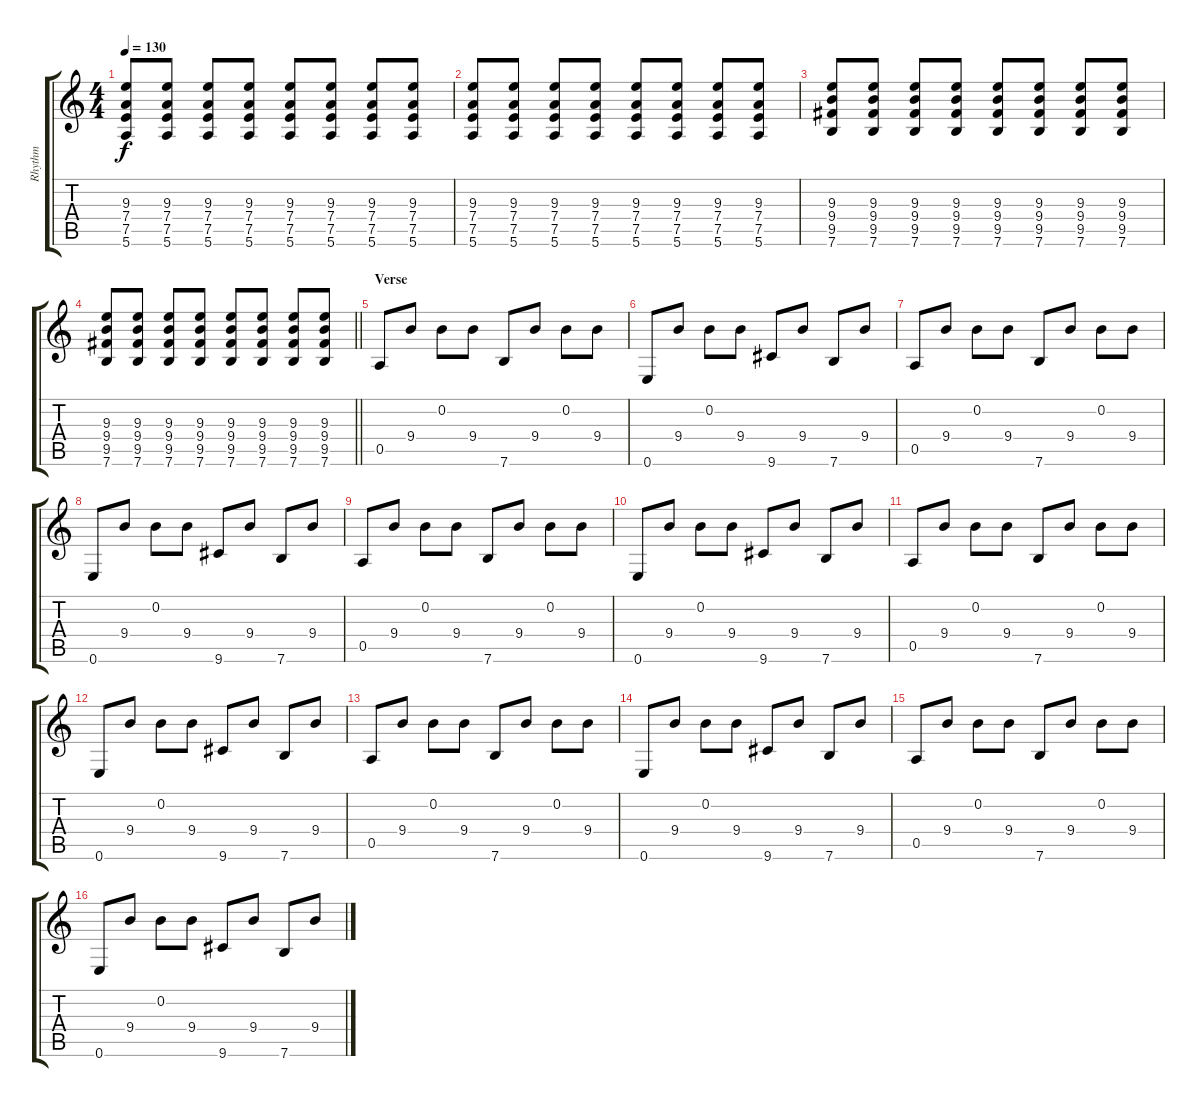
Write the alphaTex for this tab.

\track ("Rhythm" "Rhythm") {instrument electricguitarjazz}
\staff {score tabs}
\tuning (E4 B3 G3 D3 A2 E2) {hide}
\ts (4 4)
\tempo 130
\clef g2
\ks c
(9.3 7.4 7.5 5.6).8{dy f} (9.3 7.4 7.5 5.6).8 (9.3 7.4 7.5 5.6).8 (9.3 7.4 7.5 5.6).8 (9.3 7.4 7.5 5.6).8 (9.3 7.4 7.5 5.6).8 (9.3 7.4 7.5 5.6).8 (9.3 7.4 7.5 5.6).8 |
(9.3 7.4 7.5 5.6).8 (9.3 7.4 7.5 5.6).8 (9.3 7.4 7.5 5.6).8 (9.3 7.4 7.5 5.6).8 (9.3 7.4 7.5 5.6).8 (9.3 7.4 7.5 5.6).8 (9.3 7.4 7.5 5.6).8 (9.3 7.4 7.5 5.6).8 |
(9.3 9.4 9.5 7.6).8 (9.3 9.4 9.5 7.6).8 (9.3 9.4 9.5 7.6).8 (9.3 9.4 9.5 7.6).8 (9.3 9.4 9.5 7.6).8 (9.3 9.4 9.5 7.6).8 (9.3 9.4 9.5 7.6).8 (9.3 9.4 9.5 7.6).8 |
\barLineRight lightlight
(9.3 9.4 9.5 7.6).8 (9.3 9.4 9.5 7.6).8 (9.3 9.4 9.5 7.6).8 (9.3 9.4 9.5 7.6).8 (9.3 9.4 9.5 7.6).8 (9.3 9.4 9.5 7.6).8 (9.3 9.4 9.5 7.6).8 (9.3 9.4 9.5 7.6).8 |
\section ("" "Verse")
0.5.8 9.4.8 0.2.8 9.4.8 7.6.8 9.4.8 0.2.8 9.4.8 |
0.6.8 9.4.8 0.2.8 9.4.8 9.6.8 9.4.8 7.6.8 9.4.8 |
0.5.8 9.4.8 0.2.8 9.4.8 7.6.8 9.4.8 0.2.8 9.4.8 |
0.6.8 9.4.8 0.2.8 9.4.8 9.6.8 9.4.8 7.6.8 9.4.8 |
0.5.8 9.4.8 0.2.8 9.4.8 7.6.8 9.4.8 0.2.8 9.4.8 |
0.6.8 9.4.8 0.2.8 9.4.8 9.6.8 9.4.8 7.6.8 9.4.8 |
0.5.8 9.4.8 0.2.8 9.4.8 7.6.8 9.4.8 0.2.8 9.4.8 |
0.6.8 9.4.8 0.2.8 9.4.8 9.6.8 9.4.8 7.6.8 9.4.8 |
0.5.8 9.4.8 0.2.8 9.4.8 7.6.8 9.4.8 0.2.8 9.4.8 |
0.6.8 9.4.8 0.2.8 9.4.8 9.6.8 9.4.8 7.6.8 9.4.8 |
0.5.8 9.4.8 0.2.8 9.4.8 7.6.8 9.4.8 0.2.8 9.4.8 |
0.6.8 9.4.8 0.2.8 9.4.8 9.6.8 9.4.8 7.6.8 9.4.8
